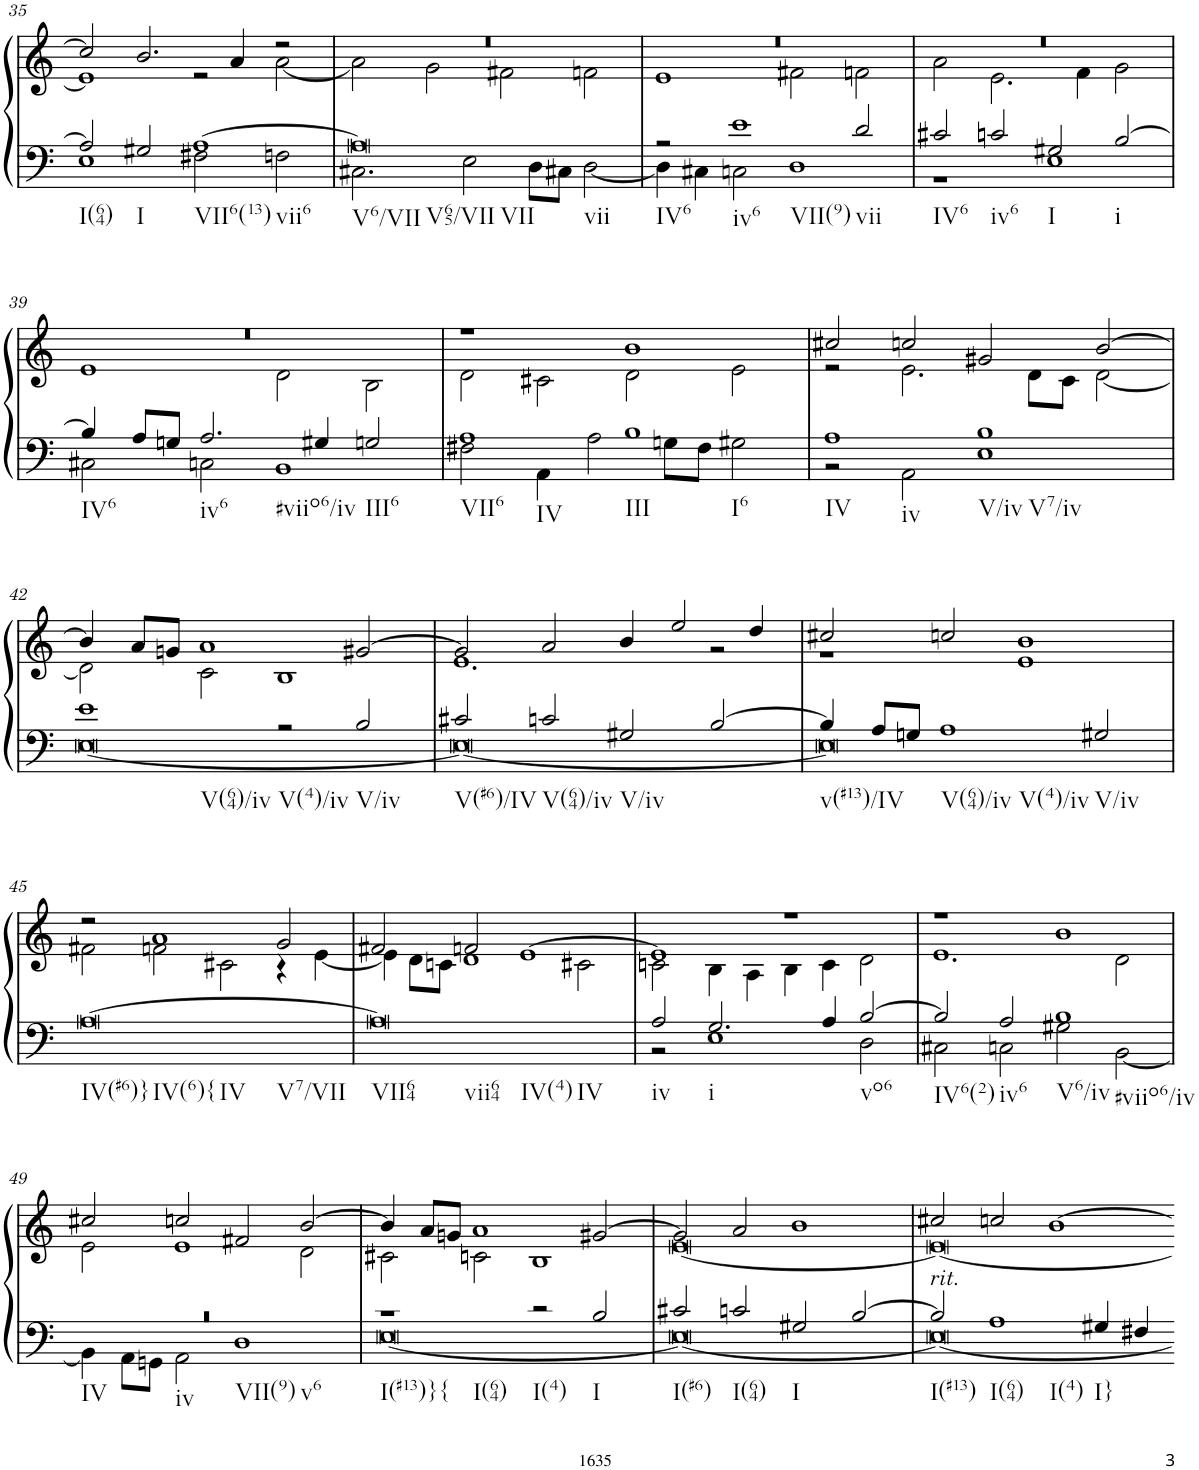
**kern	**kern
*part1	*part1
*staff2	*staff1
*I"Organ	*
!!LO:PB:g=z
*clefF4	*clefG2
*k[]	*k[]
*M4/2	*M4/2
=35	=35
*^	*^
!LO:TX:b:t=I(64)	!	!	!
2A/]	1E	2cc/]	1e]
!LO:TX:b:t=I	!	!	!
2G#X/	.	2.b/	.
!LO:TX:b:t=VII6(13)	!	!	!
!LO:TX:b:t=vii6	!	!	!
[1A	2F#X\	.	2r
.	.	4a/	.
.	2Fn\	2r	[2a\
=36	=36	=36	=36
!LO:TX:b:t=V6/VII	!	!	!
!LO:TX:b:t=V65/VII	!	!	!
!LO:TX:b:t=VII	!	!	!
!LO:TX:b:t=vii	!	!	!
0A]	2.C#X\	0r	2a\]
.	.	.	2g\
.	2E\	.	.
.	.	.	2f#X\
.	8D\L	.	.
.	8C#X\J	.	.
.	[2D\	.	2fn\
=37	=37	=37	=37
!LO:TX:b:t=IV6	!	!	!
2r	4D\]	0r	1e
.	4C#X\	.	.
!LO:TX:b:t=iv6	!	!	!
!LO:TX:b:t=VII(9)	!	!	!
1e	2Cn\	.	.
.	1D	.	2f#X\
!LO:TX:b:t=vii	!	!	!
2d/	.	.	2fn\
=38	=38	=38	=38
!LO:TX:b:t=IV6	!	!	!
2c#X/	1r	0r	2a\
!LO:TX:b:t=iv6	!	!	!
2cn/	.	.	2.e\
!LO:TX:b:t=I	!	!	!
2G#X/	1E	.	.
.	.	.	4f\
!LO:TX:b:t=i	!	!	!
[2B/	.	.	2g\
!!LO:LB:g=z	!!
=39	=39	=39	=39
!LO:TX:b:t=IV6	!	!	!
4B/]	2C#X\	0r	1e
8A/L	.	.	.
8Gn/J	.	.	.
!LO:TX:b:t=iv6	!	!	!
!LO:TX:b:t=#viio6/iv	!	!	!
2.A/	2Cn\	.	.
.	1BB	.	2d\
4G#X/	.	.	.
!LO:TX:b:t=III6	!	!	!
2Gn/	.	.	2B\
=40	=40	=40	=40
!LO:TX:b:t=VII6	!	!	!
!LO:TX:b:t=IV	!	!	!
1A	2F#X\	1r	2d\
.	4AA\	.	2c#X\
.	2A\	.	.
!LO:TX:b:t=III	!	!	!
!LO:TX:b:t=I6	!	!	!
1B	.	1b	2d\
.	8Gn\L	.	.
.	8F#\J	.	.
.	2G#X\	.	2e\
=41	=41	=41	=41
!LO:TX:b:t=IV	!	!	!
!LO:TX:b:t=iv	!	!	!
1A	2r	2cc#X/	2r
.	2AA\	2ccn/	2.e\
!LO:TX:b:t=V/iv	!	!	!
!LO:TX:b:t=V7/iv	!	!	!
1B	1E	2g#X/	.
.	.	.	8d\L
.	.	.	8c\J
.	.	[2b/	[2d\
!!LO:LB:g=z	!!
=42	=42	=42	=42
!LO:TX:b:t=V(64)/iv	!	!	!
1e	[0E	4b/]	2d\]
.	.	8a/L	.
.	.	8gn/J	.
.	.	1a	2c\
!LO:TX:b:t=V(4)/iv	!	!	!
2r	.	.	1B
!LO:TX:b:t=V/iv	!	!	!
2B/	.	[2g#X/	.
=43	=43	=43	=43
!LO:TX:b:t=V(#6)/IV	!	!	!
2c#X/	0E_	2g#/]	1.e
!LO:TX:b:t=V(64)/iv	!	!	!
2cn/	.	2a/	.
!LO:TX:b:t=V/iv	!	!	!
2G#X/	.	4b/	.
.	.	2ee/	.
[2B/	.	.	2r
.	.	4dd/	.
=44	=44	=44	=44
!LO:TX:b:t=v(#13)/IV	!	!	!
4B/]	0E]	2cc#X/	1r
8A/L	.	.	.
8Gn/J	.	.	.
!LO:TX:b:t=V(64)/iv	!	!	!
!LO:TX:b:t=V(4)/iv	!	!	!
1A	.	2ccn/	.
.	.	1b	1e
!LO:TX:b:t=V/iv	!	!	!
2G#X/	.	.	.
*v	*v	*	*
!!LO:LB:g=z	!!
=45	=45	=45
!LO:TX:b:t=IV(#6)}	!	!
!LO:TX:b:t=IV(6){	!	!
!LO:TX:b:t=IV	!	!
!LO:TX:b:t=V7/VII	!	!
[0A	2r	2f#X\
.	1a	2fn\
.	.	2c#X\
.	2g/	4r
.	.	[4e\
=46	=46	=46
!LO:TX:b:t=VII64	!	!
!LO:TX:b:t=vii64	!	!
!LO:TX:b:t=IV(4)	!	!
!LO:TX:b:t=IV	!	!
0A]	2f#X/	4e\]
.	.	8d\L
.	.	8cn\J
.	2fn/	1d
.	[1e	.
.	.	2c#X\
=47	=47	=47
*^	*	*
!LO:TX:b:t=iv	!	!	!
2A/	2r	1e]	2cn\
!LO:TX:b:t=i	!	!	!
2.G/	1E	.	4B\
.	.	.	4A\
.	.	1r	4B\
4A/	.	.	4c\
!LO:TX:b:t=vo6	!	!	!
[2B/	2D\	.	2d\
=48	=48	=48	=48
!LO:TX:b:t=IV6(2)	!	!	!
2B/]	2C#X\	1r	1.e
!LO:TX:b:t=iv6	!	!	!
2A/	2Cn\	.	.
!LO:TX:b:t=V6/iv	!	!	!
!LO:TX:b:t=#viio6/iv	!	!	!
1B	2G#X\	1b	.
.	[2BB\	.	2d\
!!LO:LB:g=z	!!
=49	=49	=49	=49
!LO:TX:b:t=IV	!	!	!
!LO:TX:b:t=iv	!	!	!
!LO:TX:b:t=VII(9)	!	!	!
!LO:TX:b:t=v6	!	!	!
0r	4BB\]	2cc#X/	2e\
.	8AA\L	.	.
.	8GGn\J	.	.
.	2AA\	2ccn/	1e
.	1D	2f#X/	.
.	.	[2b/	2d\
=50	=50	=50	=50
!LO:TX:b:t=I(#13)}{	!	!	!
!LO:TX:b:t=I(64)	!	!	!
1r	[0E	4b/]	2c#X\
.	.	8a/L	.
.	.	8gn/J	.
.	.	1a	2cn\
!LO:TX:b:t=I(4)	!	!	!
2r	.	.	1B
!LO:TX:b:t=I	!	!	!
2B/	.	[2g#X/	.
=51	=51	=51	=51
!LO:TX:b:t=I(#6)	!	!	!
2c#X/	0E_	2g#/]	[0e
!LO:TX:b:t=I(64)	!	!	!
2cn/	.	2a/	.
!LO:TX:b:t=I	!	!	!
2G#X/	.	1b	.
[2B/	.	.	.
=52	=52	=52	=52
!	!	!LO:TX:b:i:t=rit.	!
!LO:TX:b:t=I(#13)	!	!	!
2B/]	0E_	2cc#X/	0e_
!LO:TX:b:t=I(64)	!	!	!
!LO:TX:b:t=I(4)	!	!	!
1A	.	2ccn/	.
.	.	[1b	.
!LO:TX:b:t=I}	!	!	!
4G#X/	.	.	.
4F#X/	.	.	.
*v	*v	*	*
*	*v	*v
=-	=-
*-	*-
